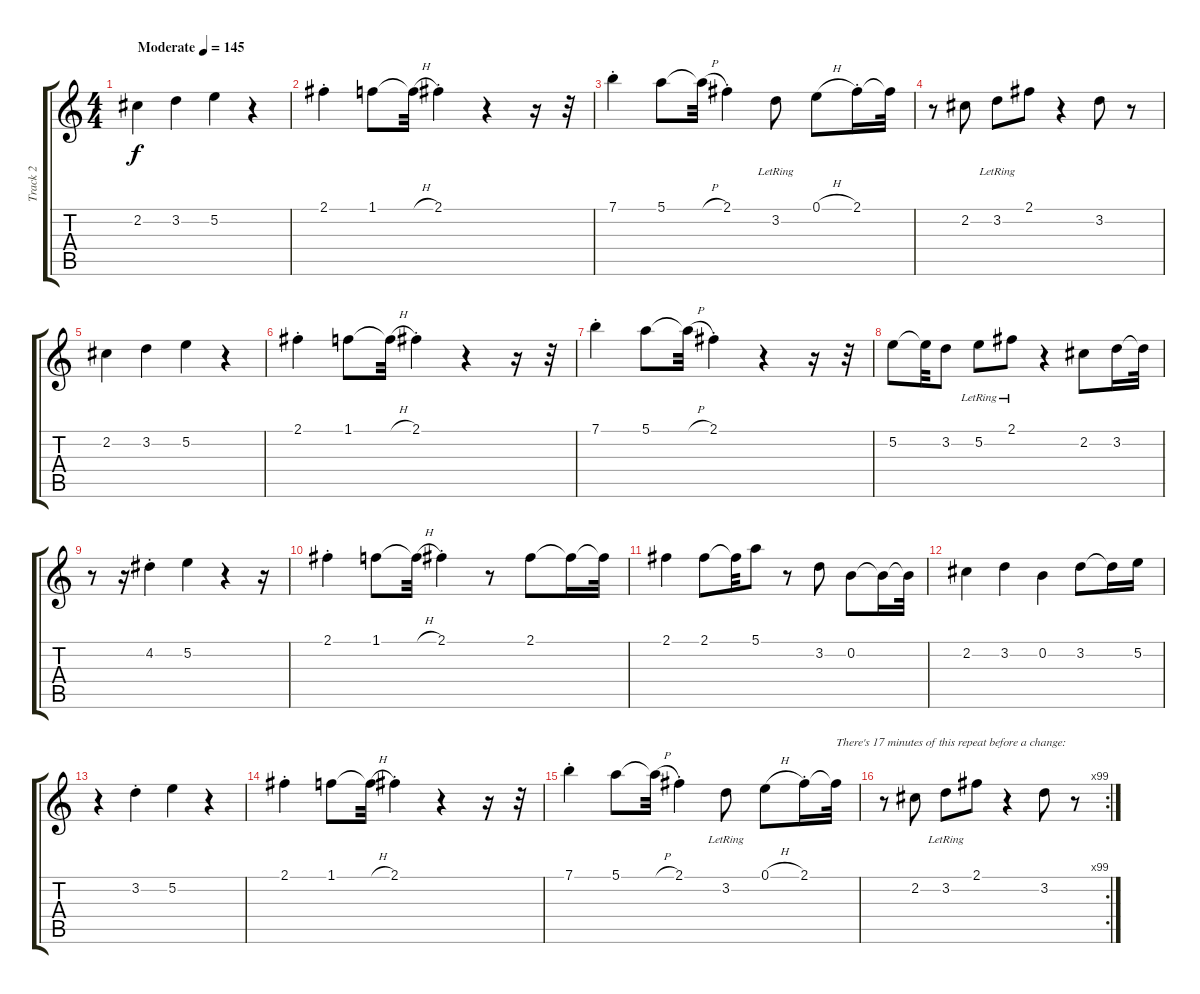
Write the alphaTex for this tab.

\track ("Track 2" "Track 2") {instrument acousticguitarnylon}
\staff {score tabs}
\tuning (E4 B3 G3 D3 A2 E2) {hide}
\ts (4 4)
\tempo (145 "Moderate")
\clef g2
\ks c
2.2.4{dy f instrument acousticguitarnylon} 3.2.4 5.2.4 r.4 |
2.1{st}.4 1.1.8 1.1{h t}.32 2.1{st}.4 r.4 r.16 r.32 |
7.1{st}.4 5.1.8 5.1{h t}.32 2.1{st}.4 3.2{lr}.8 0.1{h}.8 2.1{st}.16 2.1{t}.32 |
r.8 2.2.8 3.2{lr}.8 2.1.8 r.4 3.2.8 r.8 |
2.2.4 3.2.4 5.2.4 r.4 |
2.1{st}.4 1.1.8 1.1{h t}.32 2.1{st}.4 r.4 r.16 r.32 |
7.1{st}.4 5.1.8 5.1{h t}.32 2.1{st}.4 r.4 r.16 r.32 |
5.2.8 5.2{t}.32 3.2.8 5.2{lr}.8 2.1{lr}.8 r.4 2.2.8 3.2.16 3.2{t}.32 |
r.8 r.16 4.2{st}.4 5.2.4 r.4 r.16 |
2.1{st}.4 1.1.8 1.1{h t}.32 2.1{st}.4 r.8 2.1.8 2.1{t}.16 2.1{t}.32 |
2.1.4 2.1.8 2.1{t}.32 5.1.8 r.8 3.2.8 0.2.8 0.2{t}.16 0.2{t}.32 |
2.2.4 3.2.4 0.2.4 3.2.8 3.2{t}.16 5.2.16 |
r.4 3.2{st}.4 5.2.4 r.4 |
2.1{st}.4 1.1.8 1.1{h t}.32 2.1{st}.4 r.4 r.16 r.32 |
7.1{st}.4 5.1.8 5.1{h t}.32 2.1{st}.4 3.2{lr}.8 0.1{h}.8 2.1{st}.16 2.1{t}.32{txt "There's 17 minutes of this repeat before a change:"} |
\rc 99
r.8 2.2.8 3.2{lr}.8 2.1.8 r.4 3.2.8 r.8
